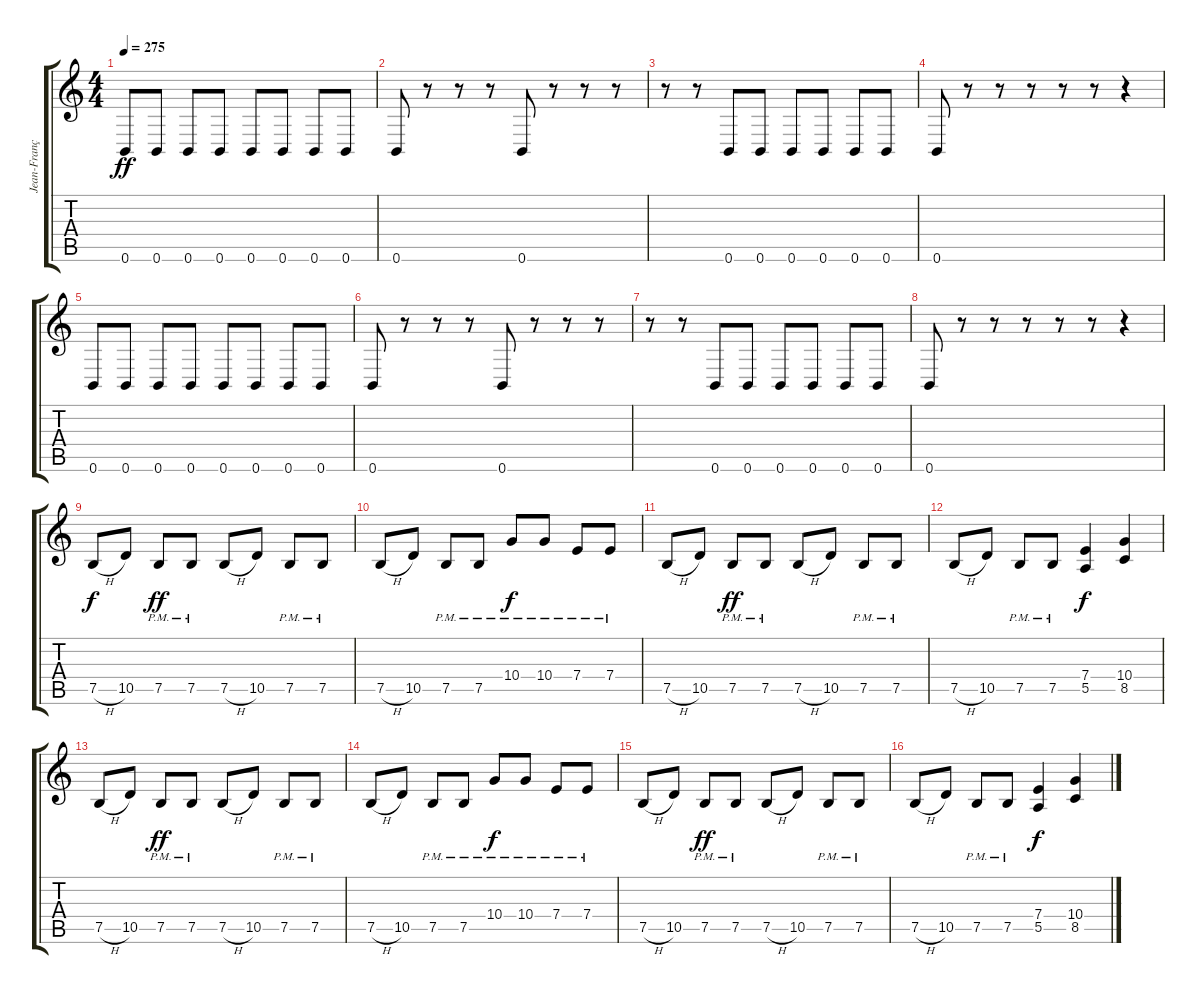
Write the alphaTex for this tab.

\track ("Jean-François Dagenais" "Jean-Franç") {instrument distortionguitar}
\staff {score tabs}
\tuning (B3 Gb3 D3 A2 E2 B1) {hide}
\ts (4 4)
\tempo 275
\clef g2
\ks c
0.6.8{dy ff} 0.6.8 0.6.8 0.6.8 0.6.8 0.6.8 0.6.8 0.6.8 |
0.6.8 r.8 r.8 r.8 0.6.8 r.8 r.8 r.8 |
r.8 r.8 0.6.8 0.6.8 0.6.8 0.6.8 0.6.8 0.6.8 |
0.6.8 r.8 r.8 r.8 r.8 r.8 r.4 |
0.6.8 0.6.8 0.6.8 0.6.8 0.6.8 0.6.8 0.6.8 0.6.8 |
0.6.8 r.8 r.8 r.8 0.6.8 r.8 r.8 r.8 |
r.8 r.8 0.6.8 0.6.8 0.6.8 0.6.8 0.6.8 0.6.8 |
0.6.8 r.8 r.8 r.8 r.8 r.8 r.4 |
7.5{h}.8{dy f} 10.5.8 7.5{pm}.8{dy ff} 7.5{pm}.8 7.5{h}.8 10.5.8 7.5{pm}.8 7.5{pm}.8 |
7.5{h}.8 10.5.8 7.5{pm}.8 7.5{pm}.8 10.4{pm}.8{dy f} 10.4{pm}.8 7.4{pm}.8 7.4{pm}.8 |
7.5{h}.8 10.5.8 7.5{pm}.8{dy ff} 7.5{pm}.8 7.5{h}.8 10.5.8 7.5{pm}.8 7.5{pm}.8 |
7.5{h}.8 10.5.8 7.5{pm}.8 7.5{pm}.8 (7.4 5.5).4{dy f} (10.4 8.5).4 |
7.5{h}.8 10.5.8 7.5{pm}.8{dy ff} 7.5{pm}.8 7.5{h}.8 10.5.8 7.5{pm}.8 7.5{pm}.8 |
7.5{h}.8 10.5.8 7.5{pm}.8 7.5{pm}.8 10.4{pm}.8{dy f} 10.4{pm}.8 7.4{pm}.8 7.4{pm}.8 |
7.5{h}.8 10.5.8 7.5{pm}.8{dy ff} 7.5{pm}.8 7.5{h}.8 10.5.8 7.5{pm}.8 7.5{pm}.8 |
7.5{h}.8 10.5.8 7.5{pm}.8 7.5{pm}.8 (7.4 5.5).4{dy f} (10.4 8.5).4
